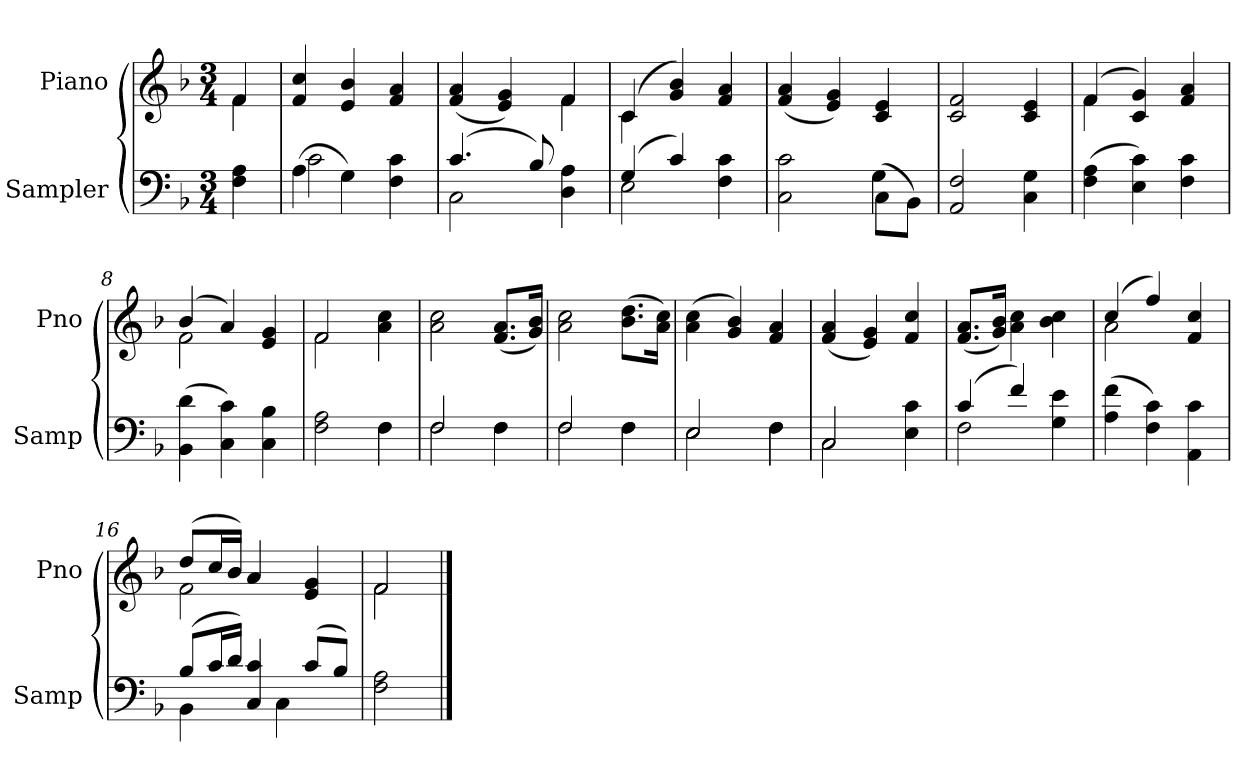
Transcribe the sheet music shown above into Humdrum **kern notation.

**kern	**kern
*part2	*part1
*staff2	*staff1
*I"Sampler	*I"Piano
*I'Samp	*I'Pno
*clefF4	*clefG2
*k[b-]	*k[b-]
*F:	*F:
*M3/4	*M3/4
=1	=1
*	*^
4F 4A	4f/	4f
*	*v	*v
=2	=2
*^	*
(4A\	2c	4f 4cc
4G\)	.	4e 4b-
4F 4c	4ryy	4f 4a
=3	=3	=3
*	*	*^
(4.c/	2C	(4f 4a	2ryy
.	.	4e 4g)	.
8B-/)	.	.	.
4D 4A	4ryy	4f/	4f
=4	=4	=4	=4
(4G/	2E	(4c/	4c
4c/)	.	4g 4b-)	2ryy
4F 4c	4ryy	4f 4a	.
*	*	*v	*v
=5	=5	=5
2C 2c	2ryy	(4f 4a
.	.	4e 4g)
(8C\L	4G	4c 4e
8BB-\J)	.	.
*v	*v	*
=6	=6
2AA 2F	2c 2f
4C 4G	4c 4e
=7	=7
*	*^
(4F 4A	(4f/	4f
4E 4c)	4c 4g)	2ryy
4F 4c	4f 4a	.
=8	=8	=8
(4BB- 4d	(4b-/	2f
4C 4c)	4a/)	.
4C 4B-	4e 4g	4ryy
=9	=9	=9
*^	*	*
2F 2A	2ryy	2f/	2f
4F\	4F	4a 4cc	4ryy
*	*	*v	*v
=10	=10	=10
2F/	2F	2a 2cc
4F\	4F	(8.f/ 8.a/L
.	.	16g/ 16b-/Jk)
=11	=11	=11
2F/	2F	2a 2cc
4F\	4F	(8.b-\ 8.dd\L
.	.	16a\ 16cc\Jk)
=12	=12	=12
2E/	2E	(4a 4cc
.	.	4g 4b-)
4F\	4F	4f 4a
=13	=13	=13
2C/	2C	(4f 4a
.	.	4e 4g)
4E 4c	4ryy	4f 4cc
=14	=14	=14
(4c/	2F	(8.f/ 8.a/L
.	.	16g/ 16b-/Jk)
4f/)	.	4a 4cc
4G 4e	4ryy	4b- 4cc
*v	*v	*
=15	=15
*	*^
(4A 4f	(4cc/	2a
4F 4c)	4ff/)	.
4AA 4c	4f 4cc	4ryy
=16	=16	=16
*^	*	*
(8B-/L	4BB-	(8dd/L	2f
16c/L	.	16cc/L	.
16d/JJ)	.	16b-/JJ)	.
4C 4c	8ryy	4a/	.
.	4C	.	.
(8c/L	.	4e 4g	4ryy
8B-/J)	8ryy	.	.
*v	*v	*	*
=17	=17	=17
2F 2A	2f/	2f
*	*v	*v
==	==
*-	*-
